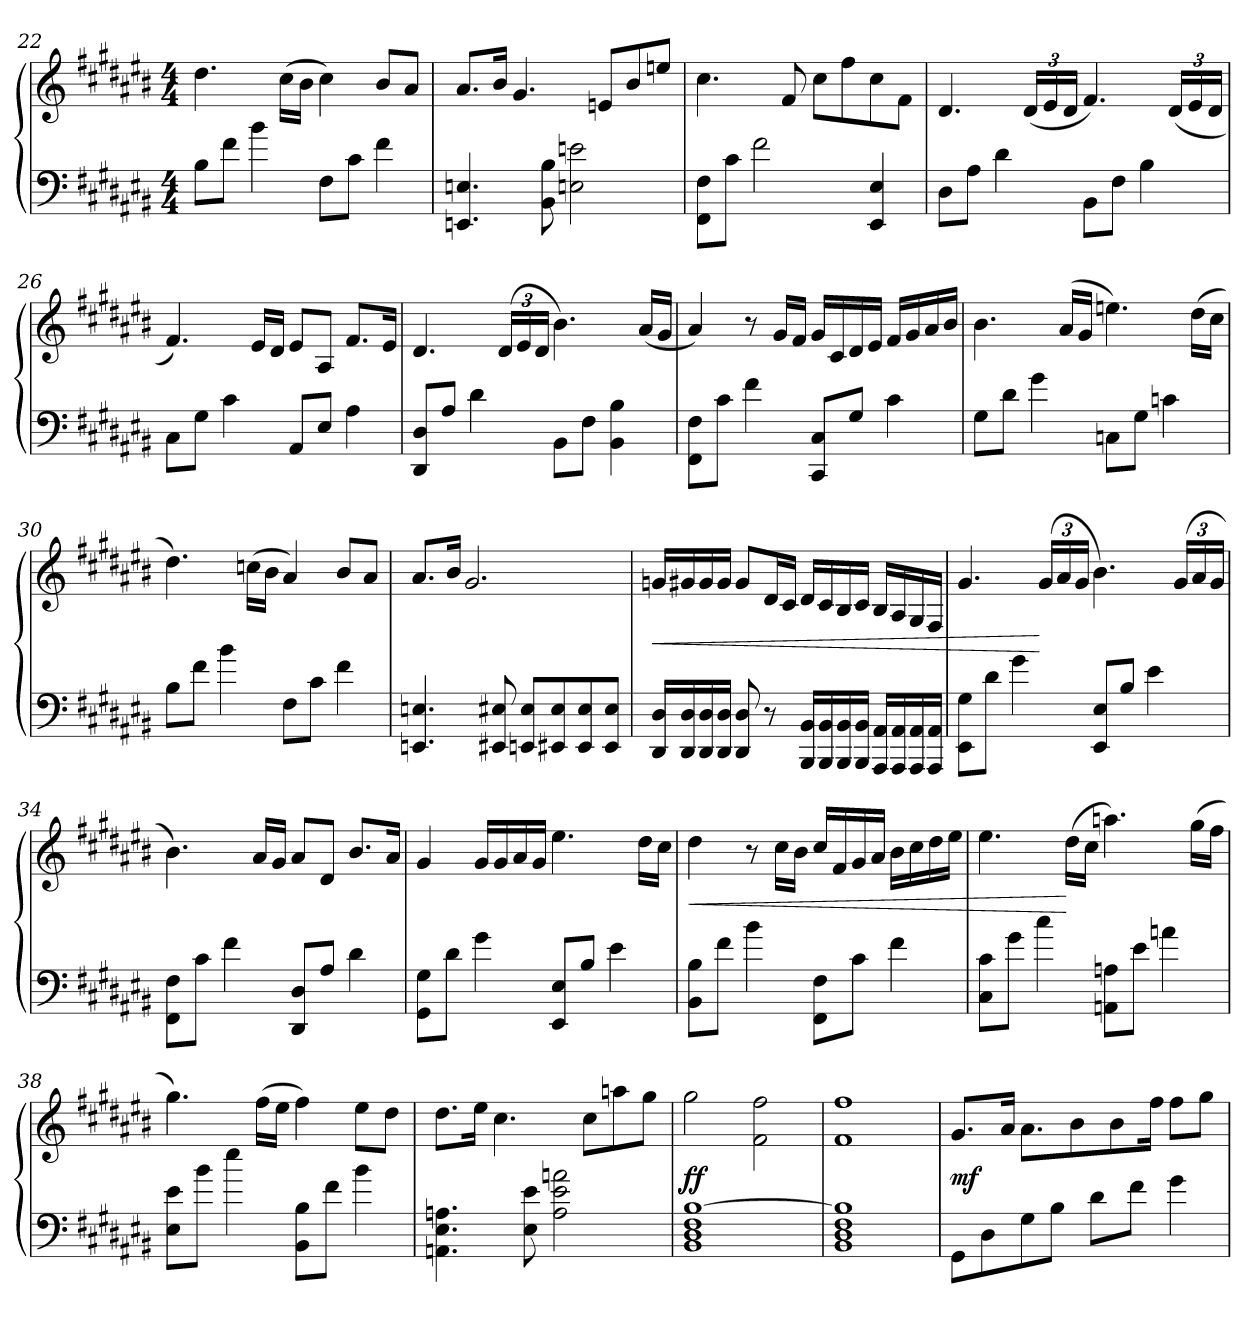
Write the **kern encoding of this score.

**kern	**kern	**dynam
*part1	*part1	*part1
*staff2	*staff1	*staff1/2
*clefF4	*clefG2	*
*k[f#c#g#d#a#e#b#]	*k[f#c#g#d#a#e#b#]	*
*M4/4	*M4/4	*
=22	=22	=22
8B#L	4.dd#	.
8f#J	.	.
4b#	.	.
.	(16cc#LL	.
.	16b#JJ	.
8F#L	4cc#)	.
8c#J	.	.
4f#	8b#L	.
.	8a#J	.
=23	=23	=23
4.EEn 4.En	8.a#L	.
.	16b#Jk	.
.	4.g#	.
8BB# 8B#	.	.
2En 2en	.	.
.	8enL	.
.	8b#	.
.	8eenJ	.
!!LO:PB:g=z
=24	=24	=24
8FF# 8F#L	4.cc#	.
8c#J	.	.
2f#	.	.
.	8f#	.
.	8cc#L	.
.	8ff#	.
4EE# 4E#	8cc#	.
.	8f#J	.
=25	=25	=25
8D#L	4.d#	.
8A#J	.	.
4d#	.	.
.	(24d#LL	.
.	24e#	.
.	24d#JJ	.
8BB#L	4.f#)	.
8F#J	.	.
4B#	.	.
.	(24d#LL	.
.	24e#	.
.	24d#JJ	.
=26	=26	=26
8C#L	4.f#)	.
8G#J	.	.
4c#	.	.
.	16e#LL	.
.	16d#JJ	.
8AA#L	8e#L	.
8E#J	8A#J	.
4A#	8.f#L	.
.	16e#Jk	.
=27	=27	=27
8DD# 8D#L	4.d#	.
8A#J	.	.
4d#	.	.
.	(24d#LL	.
.	24e#	.
.	24d#JJ	.
8BB#L	4.b#)	.
8F#J	.	.
4BB# 4B#	.	.
.	(16a#LL	.
.	16g#JJ	.
!!LO:LB:g=z
=28	=28	=28
8FF# 8F#L	4a#)	.
8c#J	.	.
4f#	8r	.
.	16g#LL	.
.	16f#JJ	.
8CC# 8C#L	16g#LL	.
.	16c#	.
8G#J	16d#	.
.	16e#JJ	.
4c#	16f#LL	.
.	16g#	.
.	16a#	.
.	16b#JJ	.
=29	=29	=29
8G#L	4.b#	.
8d#J	.	.
4g#	.	.
.	(16a#LL	.
.	16g#JJ	.
8CnL	4.een)	.
8G#J	.	.
4cn	.	.
.	(16dd#LL	.
.	16cc#JJ	.
=30	=30	=30
8B#L	4.dd#)	.
8f#J	.	.
4b#	.	.
.	(16ccnLL	.
.	16b#JJ	.
8F#L	4a#)	.
8c#J	.	.
4f#	8b#L	.
.	8a#J	.
=31	=31	=31
4.EEn 4.En	8.a#L	.
.	16b#Jk	.
.	2.g#	.
8EE#X 8E#X	.	.
8EEn 8E#L	.	.
8EE#X 8E#	.	.
8EE# 8E#	.	.
8EE# 8E#J	.	.
!!LO:LB:g=z
=32	=32	=32
!	!	!LO:HP:b
16DD# 16D#LL	16gnLL	<
16DD# 16D#	16g#X	.
16DD# 16D#	16g#	.
16DD# 16D#JJ	16g#JJ	.
8DD# 8D#	8g#L	.
8r	16d#L	.
.	16c#JJ	.
16BBB# 16BB#LL	16d#LL	.
16BBB# 16BB#	16c#	.
16BBB# 16BB#	16B#	.
16BBB# 16BB#JJ	16c#JJ	.
16AAA# 16AA#LL	16B#LL	.
16AAA# 16AA#	16A#	.
16AAA# 16AA#	16G#	.
16AAA# 16AA#JJ	16F#JJ	.
=33	=33	=33
8EE# 8G#L	4.g#	.
8d#J	.	.
4g#	.	.
.	(24g#LL	[
.	24a#	.
.	24g#JJ	.
8EE# 8E#L	4.b#)	.
8B#J	.	.
4e#	.	.
.	(24g#LL	.
.	24a#	.
.	24g#JJ	.
=34	=34	=34
8FF# 8F#L	4.b#)	.
8c#J	.	.
4f#	.	.
.	16a#LL	.
.	16g#JJ	.
8DD# 8D#L	8a#L	.
8A#J	8d#J	.
4d#	8.b#L	.
.	16a#Jk	.
!!LO:LB:g=z
=35	=35	=35
8GG# 8G#L	4g#	.
8d#J	.	.
4g#	16g#LL	.
.	16g#	.
.	16a#	.
.	16g#JJ	.
8EE# 8E#L	4.ee#	.
8B#J	.	.
4e#	.	.
.	16dd#LL	.
.	16cc#JJ	.
=36	=36	=36
!	!	!LO:HP:b
8BB# 8B#L	4dd#	<
8f#J	.	.
4b#	8r	.
.	16cc#LL	.
.	16b#JJ	.
8FF# 8F#L	16cc#LL	.
.	16f#	.
8c#J	16g#	.
.	16a#JJ	.
4f#	16b#LL	.
.	16cc#	.
.	16dd#	.
.	16ee#JJ	.
=37	=37	=37
8C# 8c#L	4.ee#	.
8g#J	.	.
4cc#	.	.
.	(16dd#LL	[
.	16cc#JJ	.
8AAn 8AnL	4.aan)	.
8e#J	.	.
4an	.	.
.	(16gg#LL	.
.	16ff#JJ	.
!!LO:LB:g=z
=38	=38	=38
8E# 8e#L	4.gg#)	.
8b#J	.	.
4ee#	.	.
.	(16ff#LL	.
.	16ee#JJ	.
8BB# 8B#L	4ff#)	.
8f#J	.	.
4b#	8ee#L	.
.	8dd#J	.
=39	=39	=39
4.AAn 4.E# 4.An	8.dd#L	.
.	16ee#Jk	.
.	4.cc#	.
8E# 8e#	.	.
2A 2e# 2an	.	.
.	8cc#L	.
.	8aan	.
.	8gg#J	.
=40	=40	=40
1BB# 1D# 1F# [1B#	2gg#	ff
.	2f# 2ff#	.
=41	=41	=41
1BB# 1D# 1F# 1B#]	1f# 1ff#	.
=42	=42	=42
8GG#L	8.g#L	mf
8D#	.	.
.	16a#Jk	.
8G#	8.a#L	.
8B#J	.	.
.	8b#	.
8d#L	.	.
.	8b#	.
8f#J	.	.
.	16ff#Jk	.
4g#	8ff#L	.
.	8gg#J	.
=	=	=
*-	*-	*-
